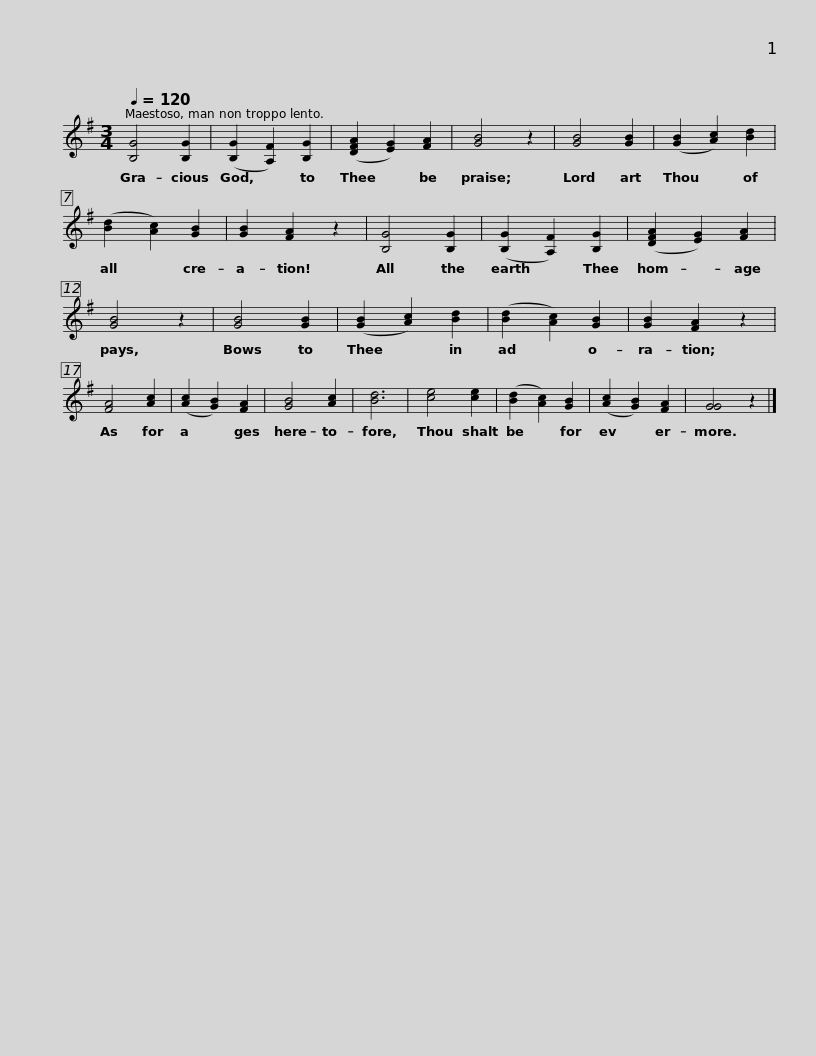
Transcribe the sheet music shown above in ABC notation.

X:1
L:1/8
Q:1/4=120
M:3/4
I:linebreak $
K:G
V:1 treble
V:1
 [B,G]4 [B,G]2 | ([B,G]2 [A,F]2) [B,G]2 | ([DFA]2 [EG]2) [FA]2 | [GB]4 z2 | [GB]4 [GB]2 | %5
 ([GB]2 [Ac]2) [Bd]2 | ([Bd]2 [Ac]2) [GB]2 | [GB]2 [FA]2 z2 | [B,G]4 [B,G]2 | ([B,G]2 [A,F]2) [B,G]2 |$ %10
 ([DFA]2 [EG]2) [FA]2 | [GB]4 z2 | [GB]4 [GB]2 | ([GB]2 [Ac]2) [Bd]2 | ([Bd]2 [Ac]2) [GB]2 | %15
 [GB]2 [FA]2 z2 | [FA]4 [Ac]2 | ([Ac]2 [GB]2) [FA]2 | [GB]4 [Ac]2 | [Bd]6 | %20
 [ce]4 [ce]2 |$ ([Bd]2 [Ac]2) [GB]2 | ([Ac]2 [GB]2) [FA]2 | [GG]4 z2 |] %24
